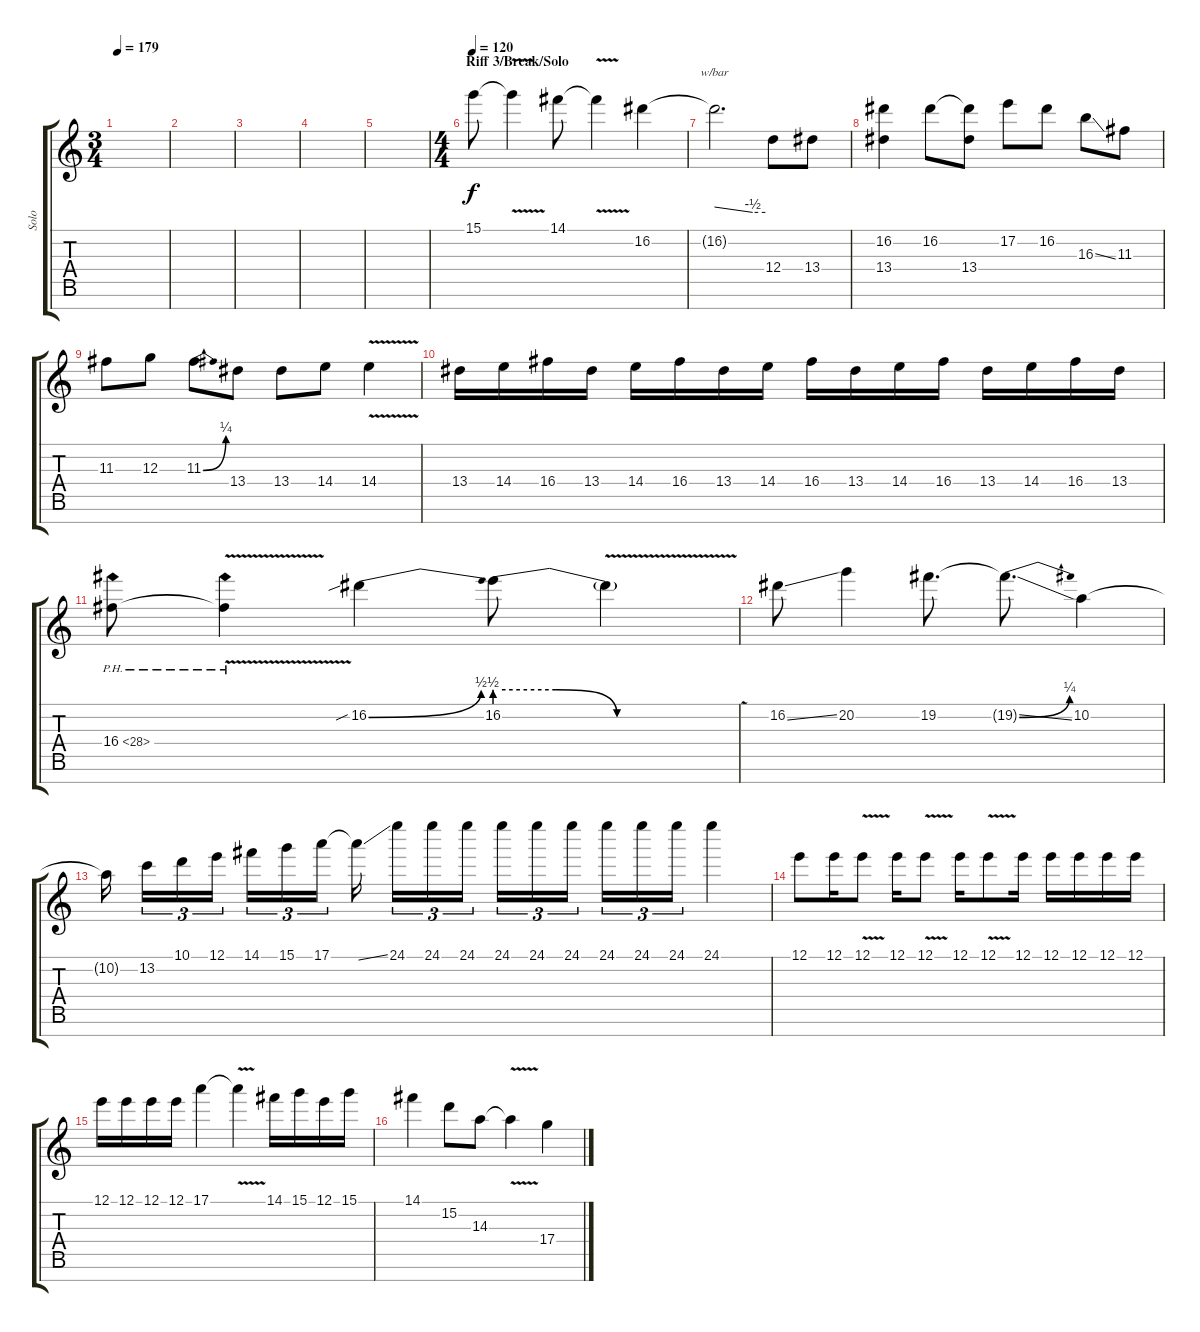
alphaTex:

\track ("Solo" "Solo") {instrument distortionguitar}
\staff {score tabs}
\tuning (E4 B3 G3 D3 A2 E2 B1) {hide}
\ts (3 4)
\tempo 179
\clef g2
\ks c
|
|
|
|
|
\ts (4 4)
\section ("" "Riff 3/Break/Solo")
\tempo 120
15.1.8 15.1{v t}.4 14.1.8 14.1{v t}.4 16.2.4 |
16.2{t}.2{d tbe (custom default 0 0 45 -2 60 -2)} 12.4.8 13.4.8 |
(16.2 13.4).4 16.2.8 (16.2{t} 13.4).8 17.2.8 16.2.8 16.3{ss}.8 11.3.8 |
11.3.8 12.3.8 11.3{be (bend 0 0 60 1)}.8 13.4.8 13.4.8 14.4.8 14.4{v}.4 |
13.4.16 14.4.16 16.4.16 13.4.16 14.4.16 16.4.16 13.4.16 14.4.16 16.4.16 13.4.16 14.4.16 16.4.16 13.4.16 14.4.16 16.4.16 13.4.16 |
16.4{ph 12}.8 16.4{ph 12 v t}.4 16.2{be (bend 0 0 60 2) sib}.4 16.2{be (custom 0 2 15 2 30 0 60 0)}.8 16.2{v t}.4 |
16.2{ss}.8 20.2.4 19.2.8{d} 19.2{be (bend 0 0 60 1) ss t}.8{d} 10.2.4 |
10.2{t}.16 13.2.16{tu (3 2)} 10.1.16{tu (3 2)} 12.1.16{tu (3 2)} 14.1.16{tu (3 2)} 15.1.16{tu (3 2)} 17.1.16{tu (3 2)} 17.1{ss t}.16 24.1.16{tu (3 2)} 24.1.16{tu (3 2)} 24.1.16{tu (3 2)} 24.1.16{tu (3 2)} 24.1.16{tu (3 2)} 24.1.16{tu (3 2)} 24.1.16{tu (3 2)} 24.1.16{tu (3 2)} 24.1.16{tu (3 2)} 24.1.4 |
12.1.8 12.1.16 12.1{v}.8 12.1.16 12.1{v}.8 12.1.16 12.1{v}.8 12.1.16 12.1.16 12.1.16 12.1.16 12.1.16 |
12.1.16 12.1.16 12.1.16 12.1.16 17.1.4 17.1{v t}.4 14.1.16 15.1.16 12.1.16 15.1.16 |
14.1.4 15.2.8 14.3.8 14.3{v t}.4 17.4.4
